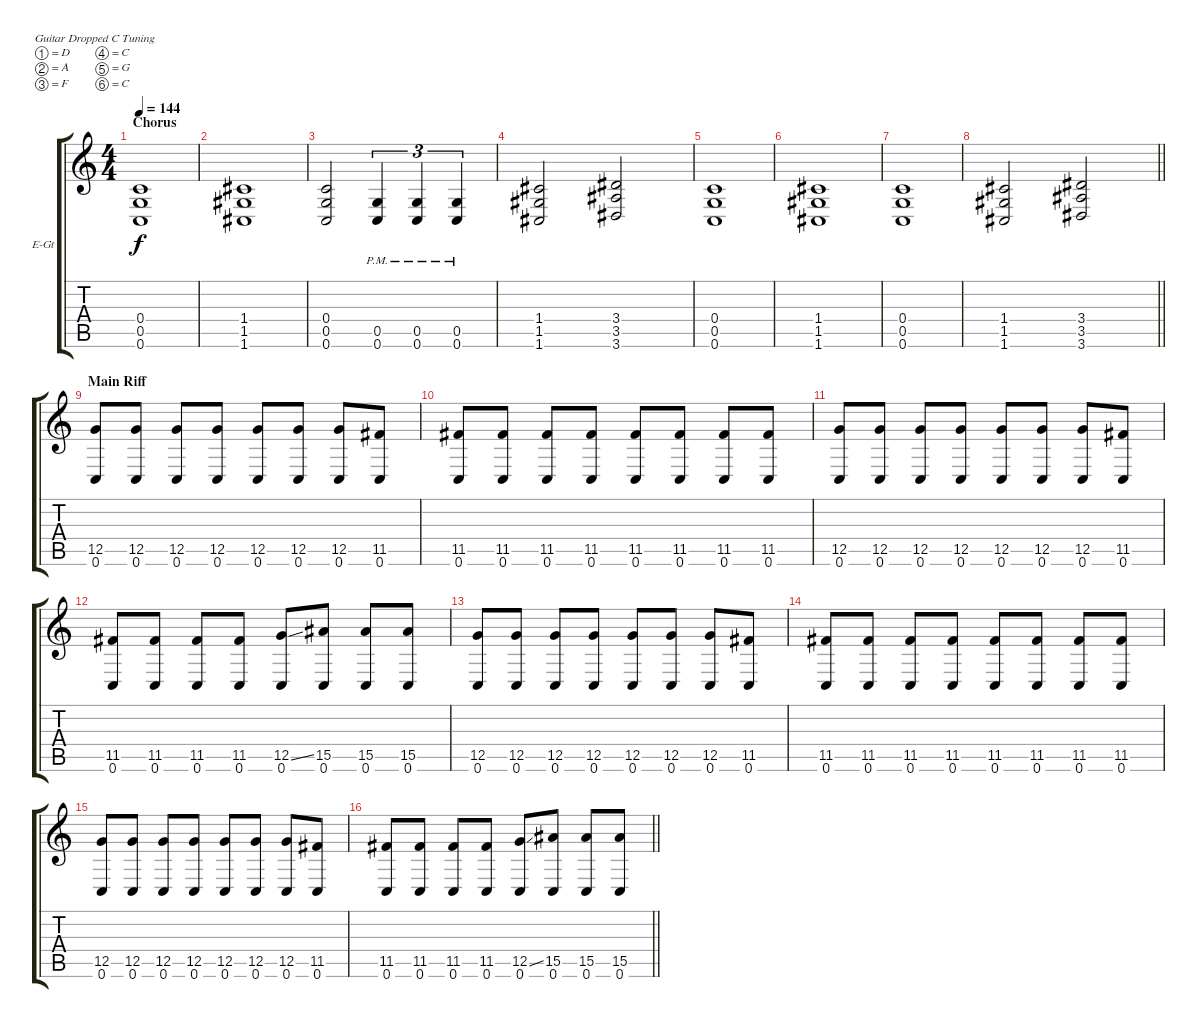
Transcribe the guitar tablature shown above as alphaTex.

\bracketExtendMode groupsimilarinstruments
\firstSystemTrackNameOrientation horizontal
\otherSystemsTrackNameOrientation horizontal
\track ("Paul" "E-Gt") {instrument distortionguitar}
\staff {score tabs}
\tuning (D4 A3 F3 C3 G2 C2)
\ts (4 4)
\section ("" "Chorus")
\tempo 144
\clef g2
\ks c
(0.4 0.5 0.6).1{dy f} |
(1.4 1.5 1.6).1 |
(0.4 0.5 0.6).2 (0.5 0.6{pm}).4{tu (3 2)} (0.5 0.6{pm}).4{tu (3 2)} (0.5 0.6{pm}).4{tu (3 2)} |
(1.4 1.5 1.6).2 (3.4 3.5 3.6).2 |
(0.4 0.5 0.6).1 |
(1.4 1.5 1.6).1 |
(0.4 0.5 0.6).1 |
\barLineRight lightlight
(1.4 1.5 1.6).2 (3.4 3.5 3.6).2 |
\section ("" "Main Riff")
(12.5 0.6).8 (12.5 0.6).8 (12.5 0.6).8 (12.5 0.6).8 (12.5 0.6).8 (12.5 0.6).8 (12.5 0.6).8 (11.5 0.6).8 |
(11.5 0.6).8 (11.5 0.6).8 (11.5 0.6).8 (11.5 0.6).8 (11.5 0.6).8 (11.5 0.6).8 (11.5 0.6).8 (11.5 0.6).8 |
(12.5 0.6).8 (12.5 0.6).8 (12.5 0.6).8 (12.5 0.6).8 (12.5 0.6).8 (12.5 0.6).8 (12.5 0.6).8 (11.5 0.6).8 |
(11.5 0.6).8 (11.5 0.6).8 (11.5 0.6).8 (11.5 0.6).8 (12.5{ss} 0.6).8 (15.5 0.6).8 (15.5 0.6).8 (15.5 0.6).8 |
(12.5 0.6).8 (12.5 0.6).8 (12.5 0.6).8 (12.5 0.6).8 (12.5 0.6).8 (12.5 0.6).8 (12.5 0.6).8 (11.5 0.6).8 |
(11.5 0.6).8 (11.5 0.6).8 (11.5 0.6).8 (11.5 0.6).8 (11.5 0.6).8 (11.5 0.6).8 (11.5 0.6).8 (11.5 0.6).8 |
(12.5 0.6).8 (12.5 0.6).8 (12.5 0.6).8 (12.5 0.6).8 (12.5 0.6).8 (12.5 0.6).8 (12.5 0.6).8 (11.5 0.6).8 |
\barLineRight lightlight
(11.5 0.6).8 (11.5 0.6).8 (11.5 0.6).8 (11.5 0.6).8 (12.5{ss} 0.6).8 (15.5 0.6).8 (15.5 0.6).8 (15.5 0.6).8
